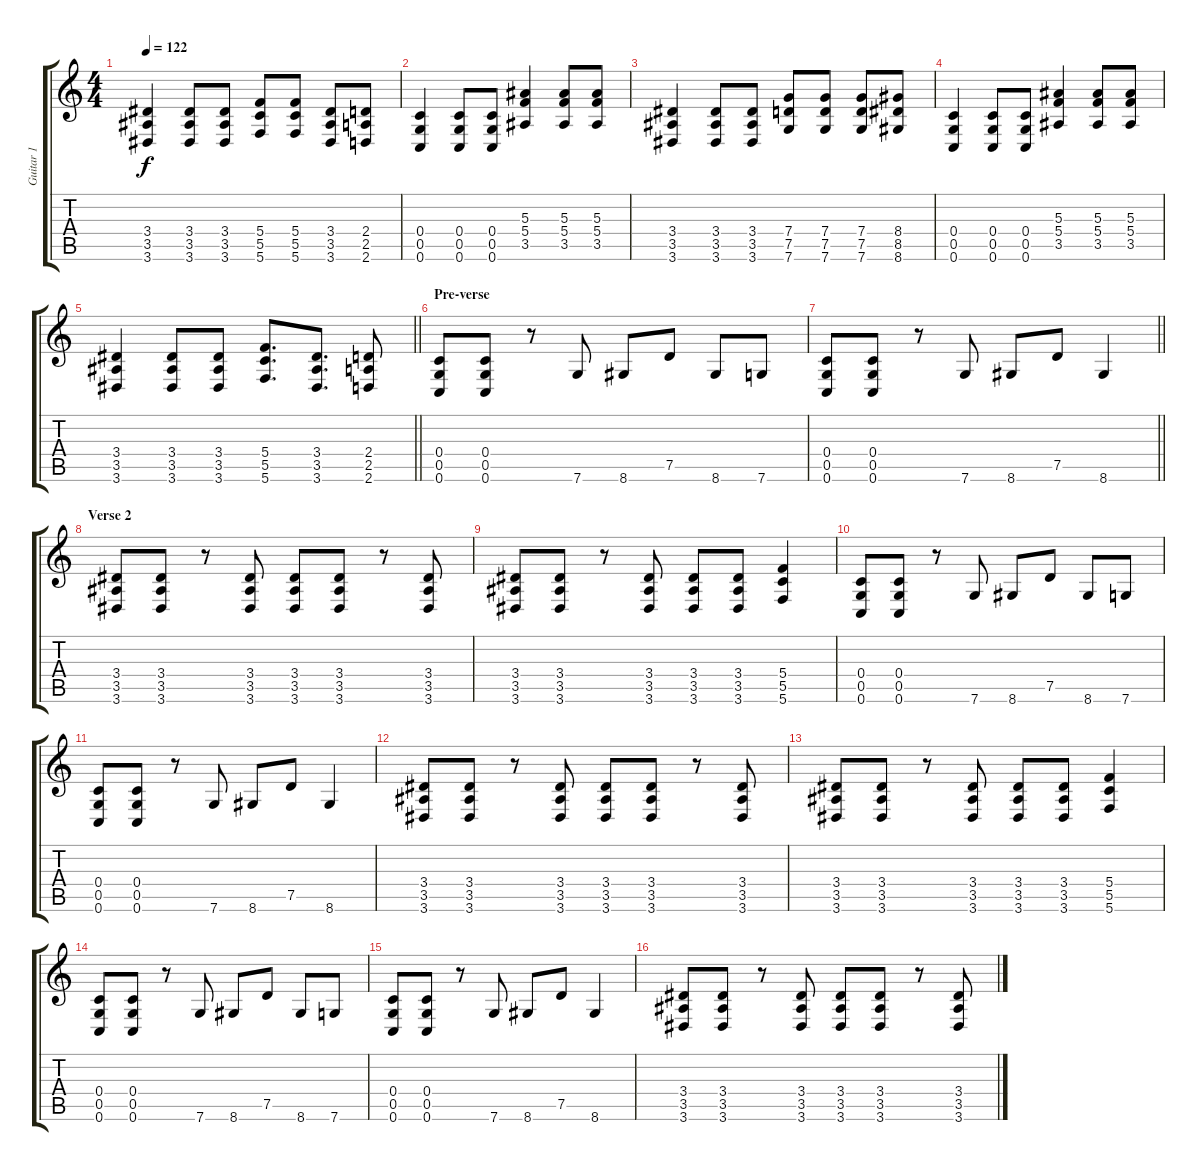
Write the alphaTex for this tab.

\track ("Guitar 1" "Guitar 1") {instrument distortionguitar}
\staff {score tabs}
\tuning (D4 A3 F3 C3 G2 C2) {hide}
\ts (4 4)
\tempo 122
\clef g2
\ks c
(3.4 3.5 3.6).4{dy f} (3.4 3.5 3.6).8 (3.4 3.5 3.6).8 (5.4 5.5 5.6).8 (5.4 5.5 5.6).8 (3.4 3.5 3.6).8 (2.4 2.5 2.6).8 |
(0.4 0.5 0.6).4 (0.4 0.5 0.6).8 (0.4 0.5 0.6).8 (5.3 5.4 3.5).4 (5.3 5.4 3.5).8 (5.3 5.4 3.5).8 |
(3.4 3.5 3.6).4 (3.4 3.5 3.6).8 (3.4 3.5 3.6).8 (7.4 7.5 7.6).8 (7.4 7.5 7.6).8 (7.4 7.5 7.6).8 (8.4 8.5 8.6).8 |
(0.4 0.5 0.6).4 (0.4 0.5 0.6).8 (0.4 0.5 0.6).8 (5.3 5.4 3.5).4 (5.3 5.4 3.5).8 (5.3 5.4 3.5).8 |
\barLineRight lightlight
(3.4 3.5 3.6).4 (3.4 3.5 3.6).8 (3.4 3.5 3.6).8 (5.4 5.5 5.6).8{d} (3.4 3.5 3.6).8{d} (2.4 2.5 2.6).8 |
\section ("" "Pre-verse")
(0.4 0.5 0.6).8 (0.4 0.5 0.6).8 r.8 7.6.8 8.6.8 7.5.8 8.6.8 7.6.8 |
\barLineRight lightlight
(0.4 0.5 0.6).8 (0.4 0.5 0.6).8 r.8 7.6.8 8.6.8 7.5.8 8.6.4 |
\section ("" "Verse 2")
(3.4 3.5 3.6).8 (3.4 3.5 3.6).8 r.8 (3.4 3.5 3.6).8 (3.4 3.5 3.6).8 (3.4 3.5 3.6).8 r.8 (3.4 3.5 3.6).8 |
(3.4 3.5 3.6).8 (3.4 3.5 3.6).8 r.8 (3.4 3.5 3.6).8 (3.4 3.5 3.6).8 (3.4 3.5 3.6).8 (5.4 5.5 5.6).4 |
(0.4 0.5 0.6).8 (0.4 0.5 0.6).8 r.8 7.6.8 8.6.8 7.5.8 8.6.8 7.6.8 |
(0.4 0.5 0.6).8 (0.4 0.5 0.6).8 r.8 7.6.8 8.6.8 7.5.8 8.6.4 |
(3.4 3.5 3.6).8 (3.4 3.5 3.6).8 r.8 (3.4 3.5 3.6).8 (3.4 3.5 3.6).8 (3.4 3.5 3.6).8 r.8 (3.4 3.5 3.6).8 |
(3.4 3.5 3.6).8 (3.4 3.5 3.6).8 r.8 (3.4 3.5 3.6).8 (3.4 3.5 3.6).8 (3.4 3.5 3.6).8 (5.4 5.5 5.6).4 |
(0.4 0.5 0.6).8 (0.4 0.5 0.6).8 r.8 7.6.8 8.6.8 7.5.8 8.6.8 7.6.8 |
(0.4 0.5 0.6).8 (0.4 0.5 0.6).8 r.8 7.6.8 8.6.8 7.5.8 8.6.4 |
(3.4 3.5 3.6).8 (3.4 3.5 3.6).8 r.8 (3.4 3.5 3.6).8 (3.4 3.5 3.6).8 (3.4 3.5 3.6).8 r.8 (3.4 3.5 3.6).8
